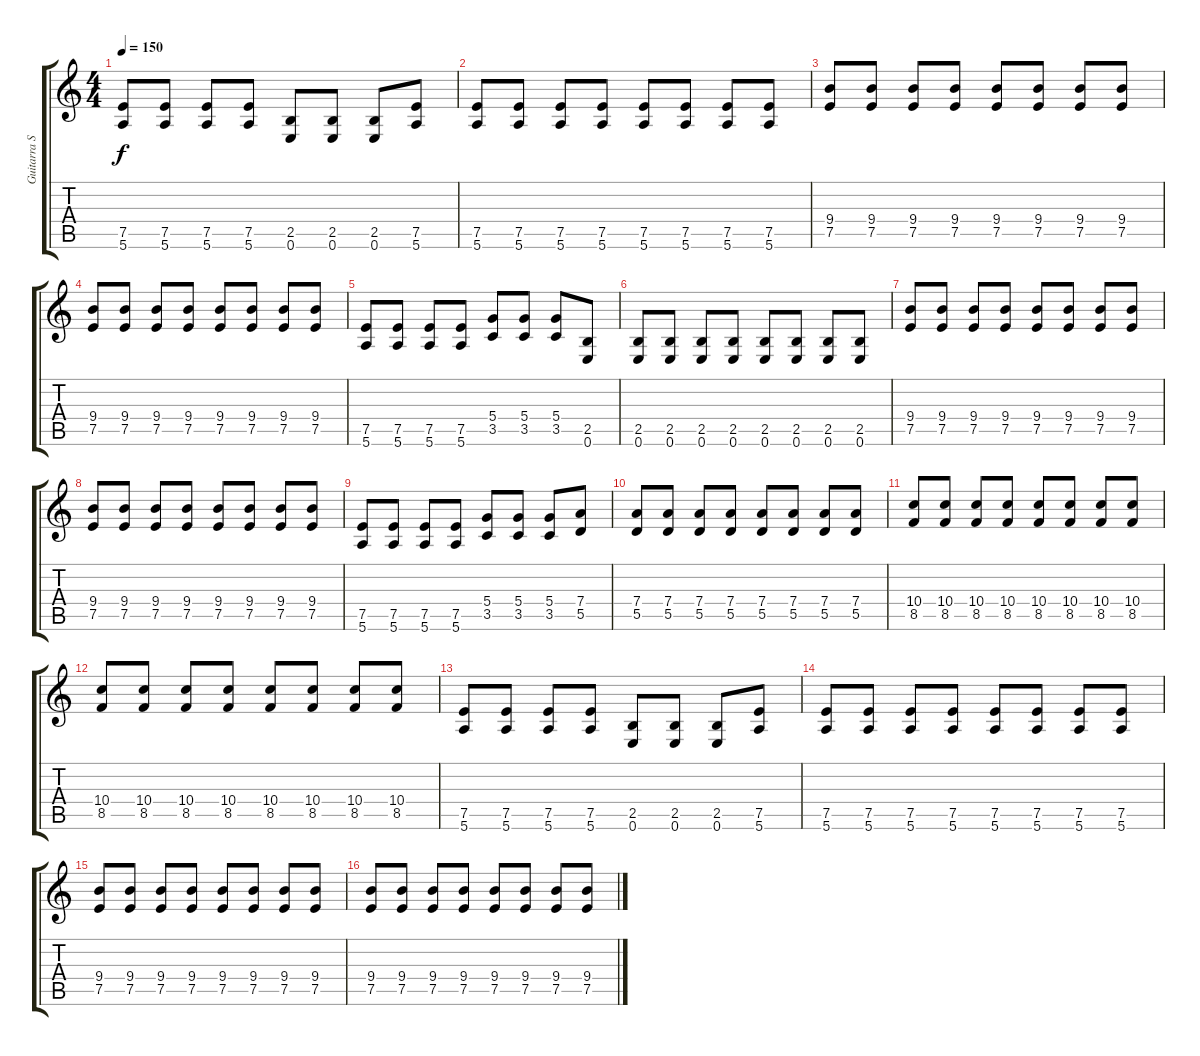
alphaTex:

\track ("Guitarra Solista" "Guitarra S") {instrument electricguitarclean}
\staff {score tabs}
\tuning (E4 B3 G3 D3 A2 E2) {hide}
\ts (4 4)
\tempo 150
\clef g2
\ks c
(7.5 5.6).8{dy f} (7.5 5.6).8 (7.5 5.6).8 (7.5 5.6).8 (2.5 0.6).8 (2.5 0.6).8 (2.5 0.6).8 (7.5 5.6).8 |
(7.5 5.6).8 (7.5 5.6).8 (7.5 5.6).8 (7.5 5.6).8 (7.5 5.6).8 (7.5 5.6).8 (7.5 5.6).8 (7.5 5.6).8 |
(9.4 7.5).8 (9.4 7.5).8 (9.4 7.5).8 (9.4 7.5).8 (9.4 7.5).8 (9.4 7.5).8 (9.4 7.5).8 (9.4 7.5).8 |
(9.4 7.5).8 (9.4 7.5).8 (9.4 7.5).8 (9.4 7.5).8 (9.4 7.5).8 (9.4 7.5).8 (9.4 7.5).8 (9.4 7.5).8 |
(7.5 5.6).8 (7.5 5.6).8 (7.5 5.6).8 (7.5 5.6).8 (5.4 3.5).8 (5.4 3.5).8 (5.4 3.5).8 (2.5 0.6).8 |
(2.5 0.6).8 (2.5 0.6).8 (2.5 0.6).8 (2.5 0.6).8 (2.5 0.6).8 (2.5 0.6).8 (2.5 0.6).8 (2.5 0.6).8 |
(9.4 7.5).8 (9.4 7.5).8 (9.4 7.5).8 (9.4 7.5).8 (9.4 7.5).8 (9.4 7.5).8 (9.4 7.5).8 (9.4 7.5).8 |
(9.4 7.5).8 (9.4 7.5).8 (9.4 7.5).8 (9.4 7.5).8 (9.4 7.5).8 (9.4 7.5).8 (9.4 7.5).8 (9.4 7.5).8 |
(7.5 5.6).8 (7.5 5.6).8 (7.5 5.6).8 (7.5 5.6).8 (5.4 3.5).8 (5.4 3.5).8 (5.4 3.5).8 (7.4 5.5).8 |
(7.4 5.5).8 (7.4 5.5).8 (7.4 5.5).8 (7.4 5.5).8 (7.4 5.5).8 (7.4 5.5).8 (7.4 5.5).8 (7.4 5.5).8 |
(10.4 8.5).8 (10.4 8.5).8 (10.4 8.5).8 (10.4 8.5).8 (10.4 8.5).8 (10.4 8.5).8 (10.4 8.5).8 (10.4 8.5).8 |
(10.4 8.5).8 (10.4 8.5).8 (10.4 8.5).8 (10.4 8.5).8 (10.4 8.5).8 (10.4 8.5).8 (10.4 8.5).8 (10.4 8.5).8 |
(7.5 5.6).8 (7.5 5.6).8 (7.5 5.6).8 (7.5 5.6).8 (2.5 0.6).8 (2.5 0.6).8 (2.5 0.6).8 (7.5 5.6).8 |
(7.5 5.6).8 (7.5 5.6).8 (7.5 5.6).8 (7.5 5.6).8 (7.5 5.6).8 (7.5 5.6).8 (7.5 5.6).8 (7.5 5.6).8 |
(9.4 7.5).8 (9.4 7.5).8 (9.4 7.5).8 (9.4 7.5).8 (9.4 7.5).8 (9.4 7.5).8 (9.4 7.5).8 (9.4 7.5).8 |
(9.4 7.5).8 (9.4 7.5).8 (9.4 7.5).8 (9.4 7.5).8 (9.4 7.5).8 (9.4 7.5).8 (9.4 7.5).8 (9.4 7.5).8
